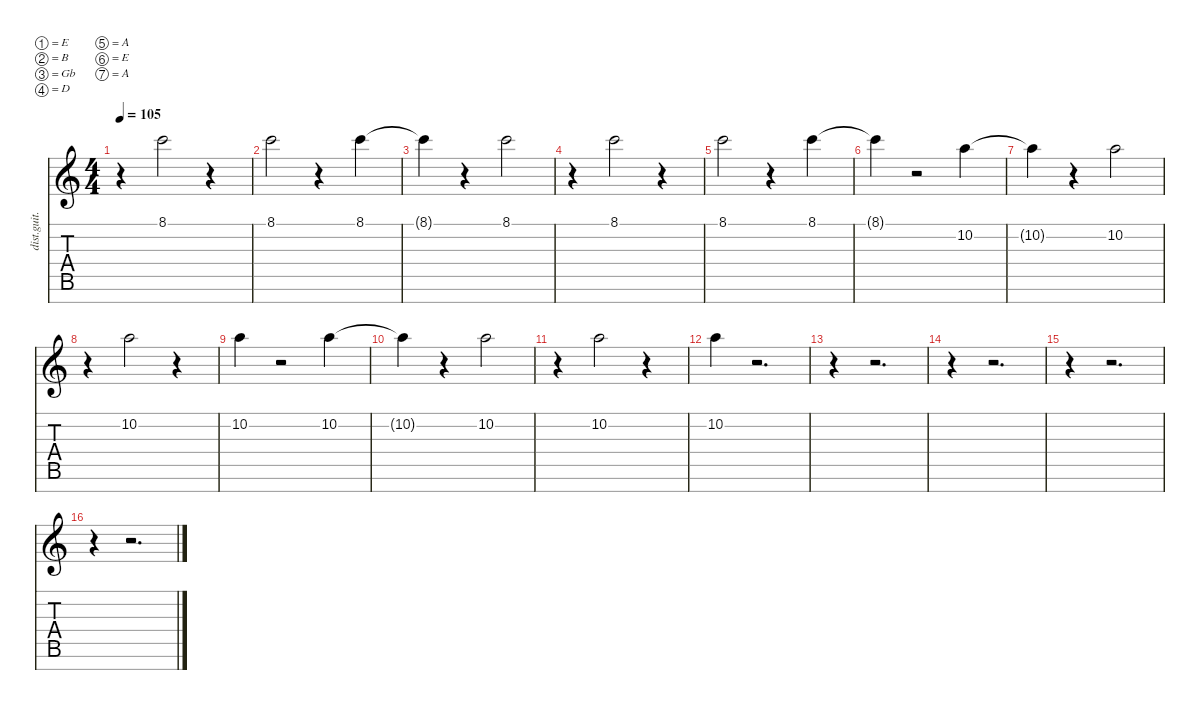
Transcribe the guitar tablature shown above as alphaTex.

\defaultSystemsLayout 4
\hideDynamics
\bracketExtendMode nobrackets
\track ("Delay Guitar 2" "dist.guit.") {instrument distortionguitar}
\staff {score tabs}
\tuning (E4 B3 Gb3 D3 A2 E2 A1)
\ts (4 4)
\beaming (8 2 2 2 2)
\tempo 105
\clef g2
\ks c
r.4{dy mf} 8.1.2 r.4 |
8.1.2 r.4 8.1.4 |
8.1{t}.4 r.4 8.1.2 |
r.4 8.1.2 r.4 |
8.1.2 r.4 8.1.4 |
8.1{t}.4 r.2 10.2.4 |
10.2{t}.4 r.4 10.2.2 |
r.4 10.2.2 r.4 |
10.2.4 r.2 10.2.4 |
10.2{t}.4 r.4 10.2.2 |
r.4 10.2.2 r.4 |
10.2.4 r.2{d} |
r.4 r.2{d} |
r.4 r.2{d} |
r.4 r.2{d} |
r.4 r.2{d}
